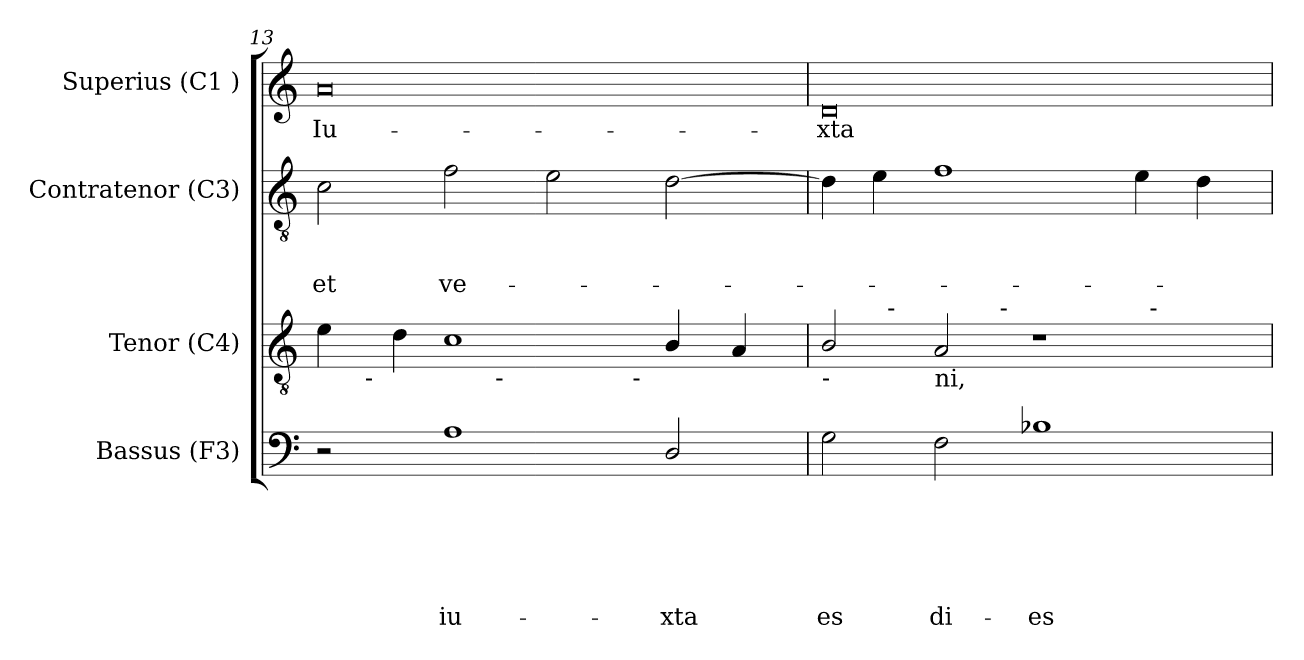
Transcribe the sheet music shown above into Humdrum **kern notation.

**kern	**text	**text	**text	**text	**text	**text	**kern	**kern	**text	**text	**text	**kern	**text
*part4	*part4	*part4	*part4	*part4	*part4	*part4	*part3	*part2	*part2	*part2	*part2	*part1	*part1
*staff4	*staff4	*staff4	*staff4	*staff4	*staff4	*staff4	*staff3	*staff2	*staff2	*staff2	*staff2	*staff1	*staff1
*I"Bassus (F3)	*	*	*	*	*	*	*I"Tenor (C4)	*I"Contratenor (C3)	*	*	*	*I"Superius (C1 )	*
*I'Bass.	*	*	*	*	*	*	*I'T.	*I'C.	*	*	*	*I'S.	*
*clefF4	*	*	*	*	*	*	*clefGv2	*clefGv2	*	*	*	*clefG2	*
*k[]	*	*	*	*	*	*	*k[]	*k[]	*	*	*	*k[]	*
*C:	*	*	*	*	*	*	*C:	*C:	*	*	*	*C:	*
=13	=13	=13	=13	=13	=13	=13	=13	=13	=13	=13	=13	=13	=13
!	!	!	!	!	!	!	!	!	!	!	!LO:LY:b	!	!LO:LY:b:rj
*	*	*	*	*	*	*	*^	*	*	*	*	*	*
*	*	*	*	*	*	*	*	*^	*	*	*	*	*	*
*	*	*	*	*	*	*	*	*	*^	*	*	*	*	*	*
2r	.	.	.	.	.	.	4e\	8ryy	2.ryy	1ryy	2c\	.	.	et	0a	Iu-
.	.	.	.	.	.	.	.	32ryy	.	.	.	.	.	.	.	.
!	!	!	!	!	!	!	!	!LO:TX:b:t=-	!	!	!	!	!	!	!	!
.	.	.	.	.	.	.	.	1ryy	.	.	.	.	.	.	.	.
.	.	.	.	.	.	.	4d\	.	.	.	.	.	.	.	.	.
!	!	!	!	!	!	!LO:LY:b	!	!	!	!	!	!	!	!LO:LY:b	!	!
1A	.	.	.	.	.	iu-	1c	.	.	.	2f\	.	.	ve-	.	.
!	!	!	!	!	!	!	!	!	!LO:TX:b:t=-	!	!	!	!	!	!	!
.	.	.	.	.	.	.	.	.	1ryy	.	.	.	.	.	.	.
.	.	.	.	.	.	.	.	.	.	4.ryy	2e\	.	.	.	.	.
.	.	.	.	.	.	.	.	2ryy	.	.	.	.	.	.	.	.
!	!	!	!	!	!	!	!	!	!	!LO:TX:b:t=-	!	!	!	!	!	!
.	.	.	.	.	.	.	.	.	.	2ryy	.	.	.	.	.	.
!	!	!	!	!	!	!LO:LY:b	!	!	!	!	!	!	!	!	!	!
2D/	.	.	.	.	.	-xta	4B/	.	.	.	[<2d\	.	.	.	.	.
.	.	.	.	.	.	.	.	4ryy	.	.	.	.	.	.	.	.
.	.	.	.	.	.	.	4A/	.	4ryy	.	.	.	.	.	.	.
.	.	.	.	.	.	.	.	.	.	8ryy	.	.	.	.	.	.
.	.	.	.	.	.	.	.	16.ryy	.	.	.	.	.	.	.	.
!!LO:LB:g=z
=14	=14	=14	=14	=14	=14	=14	=14	=14	=14	=14	=14	=14	=14	=14	=14	=14
!	!	!	!	!	!	!	!LO:TX:b:t=-	!	!	!	!	!	!	!	!	!
!	!	!	!	!	!	!LO:LY:b	!	!	!	!	!	!	!	!	!	!LO:LY:b:rj
2G\	.	.	.	.	.	es	2B/	4ryy	2..ryy	1ryy	4d\]	.	.	.	0d	-xta
.	.	.	.	.	.	.	.	32ryy	.	.	4e\	.	.	.	.	.
!	!	!	!	!	!	!	!	!LO:TX:a:t=-	!	!	!	!	!	!	!	!
.	.	.	.	.	.	.	.	1ryy	.	.	.	.	.	.	.	.
!	!	!	!	!	!	!	!LO:TX:b:t=ni,	!	!	!	!	!	!	!	!	!
!	!	!	!	!	!	!LO:LY:b	!	!	!	!	!	!	!	!	!	!
2F\	.	.	.	.	.	di-	2A/	.	.	.	1f	.	.	.	.	.
!	!	!	!	!	!	!	!	!	!LO:TX:a:t=-	!	!	!	!	!	!	!
.	.	.	.	.	.	.	.	.	1ryy	.	.	.	.	.	.	.
!	!	!	!	!	!	!LO:LY:b	!	!	!	!	!	!	!	!	!	!
1B-	.	.	.	.	.	-es	1r	.	.	2ryy	.	.	.	.	.	.
.	.	.	.	.	.	.	.	2ryy	.	.	.	.	.	.	.	.
.	.	.	.	.	.	.	.	.	.	32ryy	4e\	.	.	.	.	.
!	!	!	!	!	!	!	!	!	!	!LO:TX:a:t=-	!	!	!	!	!	!
.	.	.	.	.	.	.	.	.	.	4...ryy	.	.	.	.	.	.
.	.	.	.	.	.	.	.	.	.	.	4d\	.	.	.	.	.
.	.	.	.	.	.	.	.	8..ryy	.	.	.	.	.	.	.	.
.	.	.	.	.	.	.	.	.	8ryy	.	.	.	.	.	.	.
*	*	*	*	*	*	*	*v	*v	*v	*v	*	*	*	*	*	*
=	=	=	=	=	=	=	=	=	=	=	=	=	=
*-	*-	*-	*-	*-	*-	*-	*-	*-	*-	*-	*-	*-	*-
